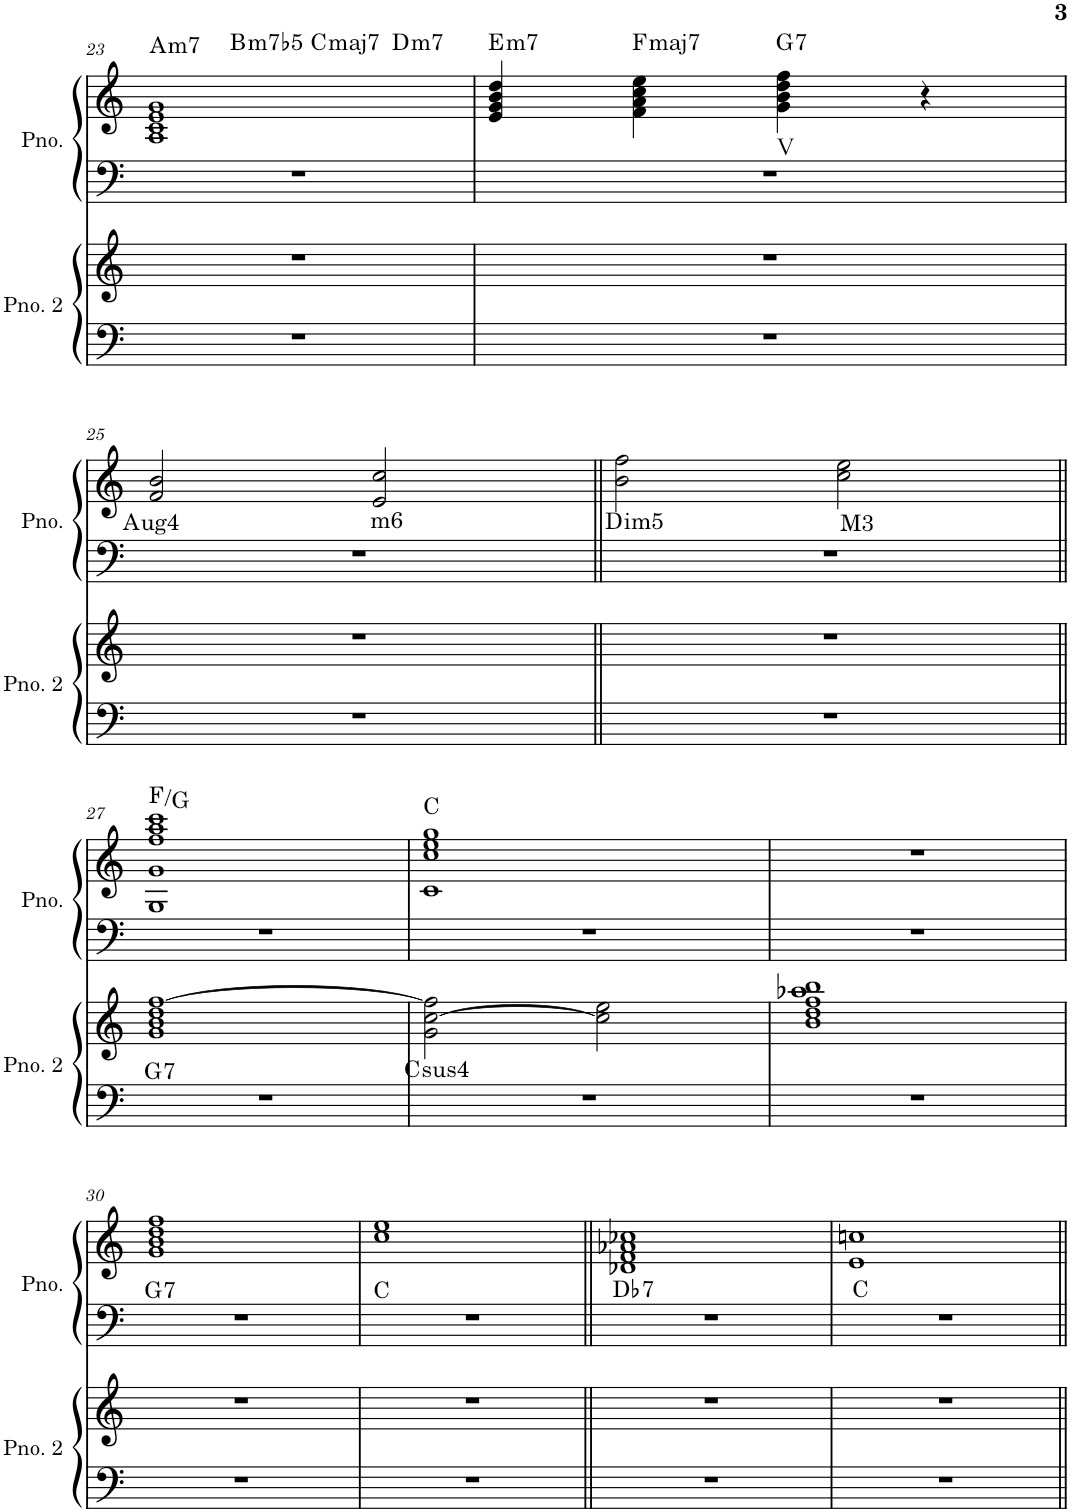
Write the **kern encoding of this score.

**kern	**kern	**harte	**kern	**kern	**harte
*part2	*part2	*part2	*part1	*part1	*part1
*staff4	*staff3	*	*staff2	*staff1	*
*I"Piano 2	*	*	*I"Piano	*	*
*I'Pno. 2	*	*	*I'Pno.	*	*
!!LO:PB:g=z
*clefF4	*clefG2	*	*clefF4	*clefG2	*
*k[]	*k[]	*	*k[]	*k[]	*
*M4/4	*M4/4	*	*M4/4	*M4/4	*
=23	=23	=23	=23	=23	=23
!	!	!	!	!	!LO:H:kt=m7
*	*	*	*	*^	*
*	*	*	*	*	*^	*
*	*	*	*	*	*	*^	*
1r	1r	.	1r	1A 1c 1e 1g	4ryy	2ryy	2.ryy	A:min7
!	!	!	!	!	!	!	!	!LO:H:kt=m7b5
.	.	.	.	.	2.ryy	.	.	B:hdim7
!	!	!	!	!	!	!	!	!LO:H:kt=maj7
.	.	.	.	.	.	2ryy	.	C:maj7
!	!	!	!	!	!	!	!	!LO:H:kt=m7
.	.	.	.	.	.	.	4ryy	D:min7
=24	=24	=24	=24	=24	=24	=24	=24	=24
!	!	!	!	!	!	!	!	!LO:H:kt=m7
*	*	*	*	*v	*v	*v	*v	*
1r	1r	.	1r	4e/ 4g/ 4b/ 4dd/	E:min7
!	!	!	!	!	!LO:H:kt=maj7
.	.	.	.	4f\ 4a\ 4cc\ 4ee\	F:maj7
!	!	!	!	!	!LO:H:kt=7
.	.	.	.	4g\ 4b\ 4dd\ 4ff\	G:7
.	.	.	.	4r	.
!!LO:LB:g=z
=25	=25	=25	=25	=25	=25
!	!	!	!	!	!LO:H:kt=ug
1r	1r	.	1r	2f/ 2b/	.
!	!	!	!	!	!LO:H:kt=m6
.	.	.	.	2e/ 2cc/	N
=26||	=26||	=26||	=26||	=26||	=26||
!	!	!	!	!	!LO:H:kt=im
1r	1r	.	1r	2b\ 2ff\	.
!	!	!	!	!	!LO:H:kt=M3
.	.	.	.	2cc\ 2ee\	N
!!LO:LB:g=z
=27||	=27||	=27||	=27||	=27||	=27||
!	!	!LO:H:kt=7	!	!	!
1r	1g 1b 1dd [1ff	G:7	1r	1G 1g 1ff 1aa 1ccc	F:maj/2
=28	=28	=28	=28	=28	=28
!	!	!LO:H:kt=4	!	!	!
1r	2g\ [2cc\ 2ff\]	C:sus4	1r	1c 1cc 1ee 1gg	C:maj
.	2cc\] 2ee\	.	.	.	.
=29	=29	=29	=29	=29	=29
1r	1b 1dd 1ff 1aa-X 1bb	.	1r	1r	.
!!LO:LB:g=z
=30	=30	=30	=30	=30	=30
!	!	!	!	!	!LO:H:kt=7
1r	1r	.	1r	1g 1b 1dd 1ff	G:7
=31	=31	=31	=31	=31	=31
1r	1r	.	1r	1cc 1ee	C:maj
=32||	=32||	=32||	=32||	=32||	=32||
!	!	!	!	!	!LO:H:kt=7
1r	1r	.	1r	1d-X 1f 1a-X 1cc-X	Db:7
=33	=33	=33	=33	=33	=33
1r	1r	.	1r	1e 1ccn	C:maj
=||	=||	=||	=||	=||	=||
*-	*-	*-	*-	*-	*-
